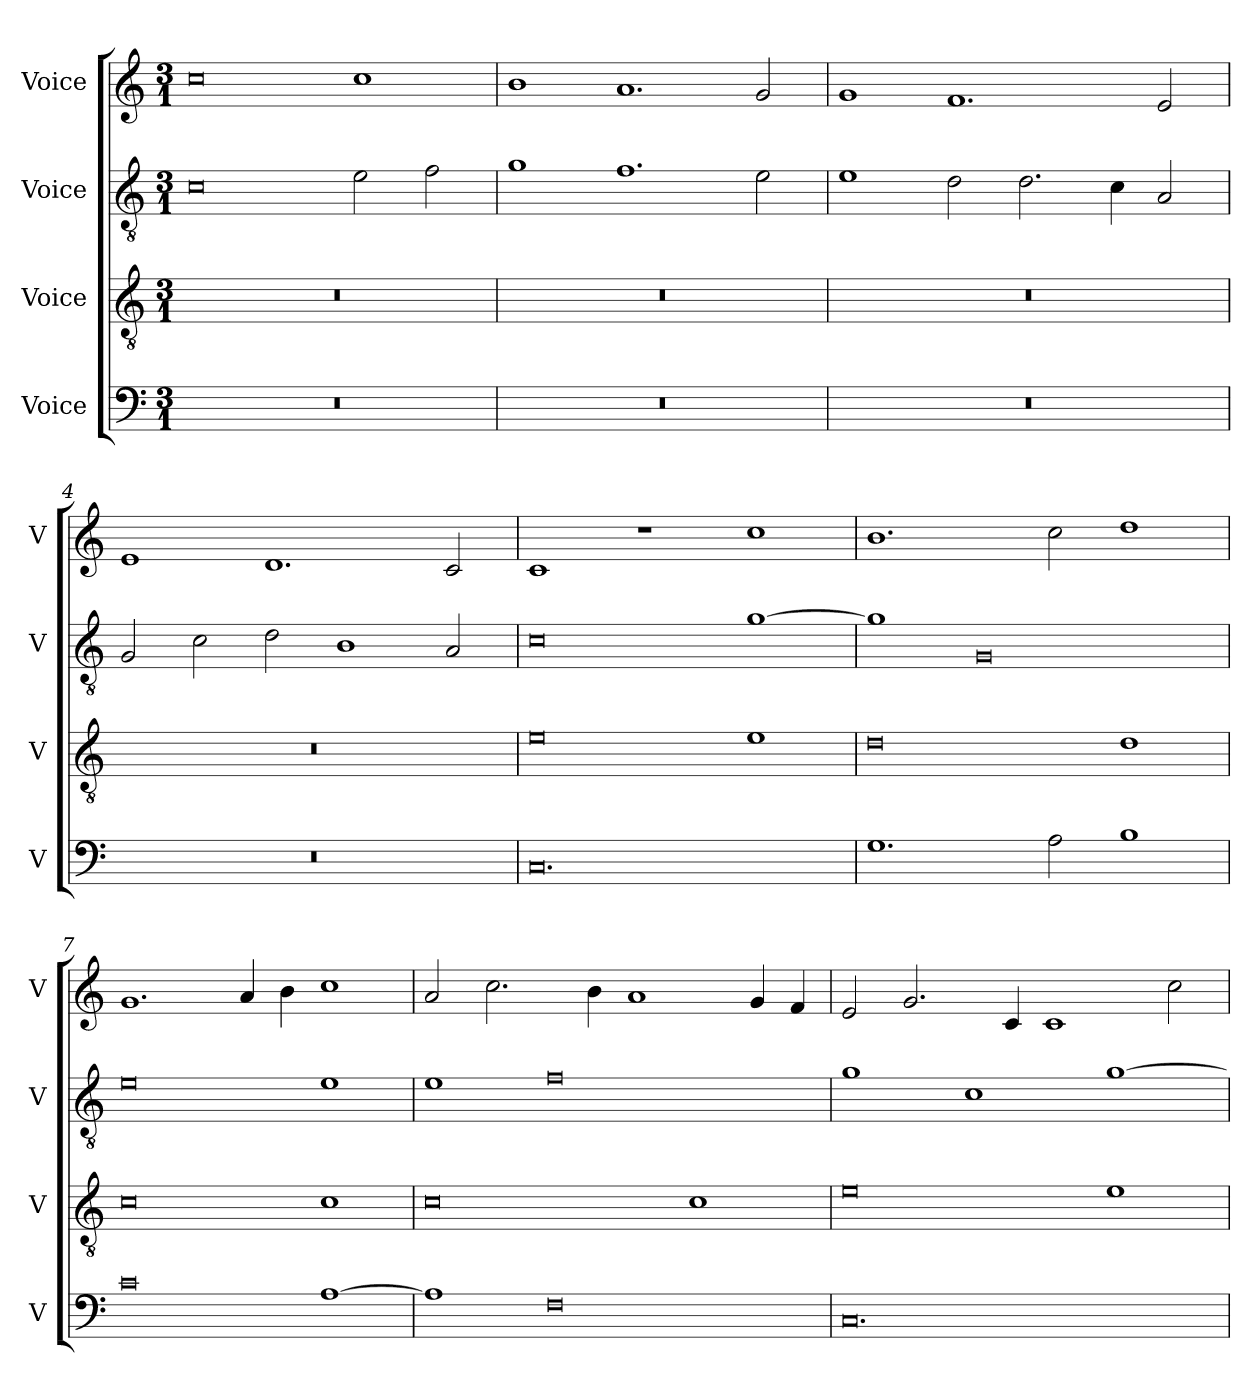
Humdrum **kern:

**kern	**kern	**kern	**kern
*part4	*part3	*part2	*part1
*staff4	*staff3	*staff2	*staff1
*I"Voice	*I"Voice	*I"Voice	*I"Voice
*I'V	*I'V	*I'V	*I'V
*clefF4	*clefGv2	*clefGv2	*clefG2
*k[]	*k[]	*k[]	*k[]
*M3/1	*M3/1	*M3/1	*M3/1
=1	=1	=1	=1
0.r	0.r	0c	0cc
.	.	2e\	1cc
.	.	2f\	.
=2	=2	=2	=2
0.r	0.r	1g	1b
.	.	1.f	1.a
.	.	2e\	2g/
=3	=3	=3	=3
0.r	0.r	1e	1g
.	.	2d\	1.f
.	.	2.d\	.
.	.	4c\	.
.	.	2A/	2e/
!!LO:LB:g=z
=4	=4	=4	=4
0.r	0.r	2G/	1e
.	.	2c\	.
.	.	2d\	1.d
.	.	1B	.
.	.	2A/	2c/
=5	=5	=5	=5
0.C	0e	0c	1c
.	.	.	1r
.	1e	[1g	1cc
=6	=6	=6	=6
1.G	0d	1g]	1.b
.	.	0G	.
2A\	.	.	2cc\
1B	1d	.	1dd
!!LO:LB:g=z
=7	=7	=7	=7
0c	0c	0e	1.g
.	.	.	4a/
.	.	.	4b\
[1A	1c	1e	1cc
=8	=8	=8	=8
1A]	0c	1e	2a/
.	.	.	2.cc\
0F	.	0f	.
.	.	.	4b\
.	.	.	1a
.	1c	.	.
.	.	.	4g/
.	.	.	4f/
=9	=9	=9	=9
0.C	0e	1g	2e/
.	.	.	2.g/
.	.	1c	.
.	.	.	4c/
.	.	.	1c
.	1e	[1g	.
.	.	.	2cc\
=	=	=	=
*-	*-	*-	*-
